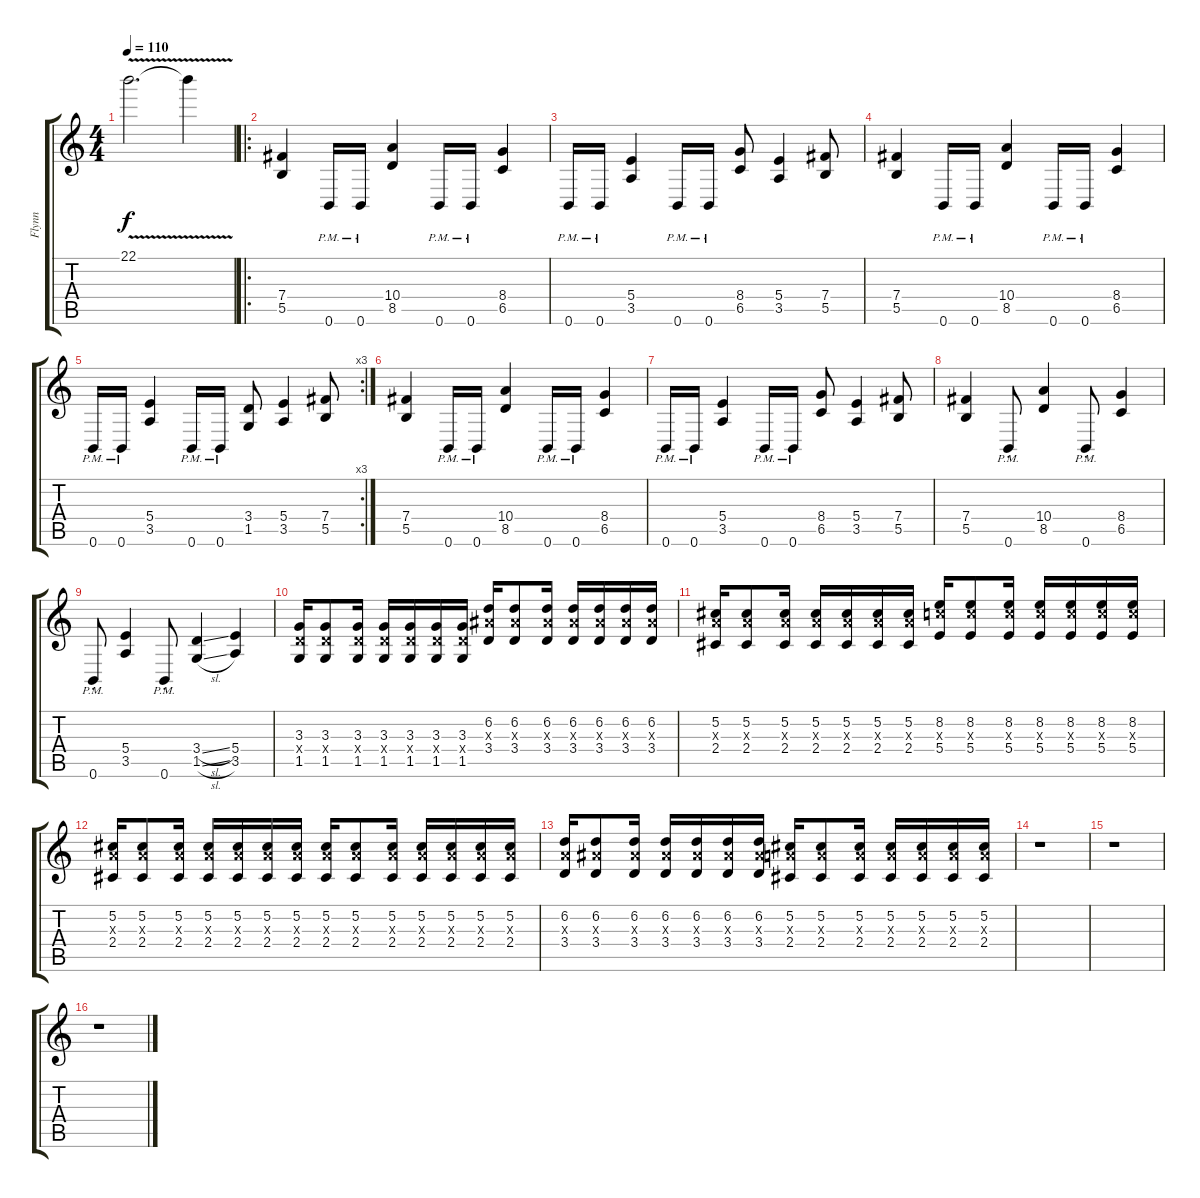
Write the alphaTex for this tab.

\track ("Flynn" "Flynn") {instrument distortionguitar}
\staff {score tabs}
\tuning (Db4 Ab3 E3 B2 Gb2 B1) {hide}
\ts (4 4)
\tempo 110
\clef g2
\ks c
22.1{v}.2{d dy f} 22.1{t}.4 |
\ro
(7.4 5.5).4 0.6{pm}.16 0.6{pm}.16 (10.4 8.5).4 0.6{pm}.16 0.6{pm}.16 (8.4 6.5).4 |
0.6{pm}.16 0.6{pm}.16 (5.4 3.5).4 0.6{pm}.16 0.6{pm}.16 (8.4 6.5).8 (5.4 3.5).4 (7.4 5.5).8 |
(7.4 5.5).4 0.6{pm}.16 0.6{pm}.16 (10.4 8.5).4 0.6{pm}.16 0.6{pm}.16 (8.4 6.5).4 |
\rc 3
0.6{pm}.16 0.6{pm}.16 (5.4 3.5).4 0.6{pm}.16 0.6{pm}.16 (3.4 1.5).8 (5.4 3.5).4 (7.4 5.5).8 |
(7.4 5.5).4 0.6{pm}.16 0.6{pm}.16 (10.4 8.5).4 0.6{pm}.16 0.6{pm}.16 (8.4 6.5).4 |
0.6{pm}.16 0.6{pm}.16 (5.4 3.5).4 0.6{pm}.16 0.6{pm}.16 (8.4 6.5).8 (5.4 3.5).4 (7.4 5.5).8 |
(7.4 5.5).4 0.6{pm st}.8 (10.4 8.5).4 0.6{pm st}.8 (8.4 6.5).4 |
0.6{pm st}.8 (5.4 3.5).4 0.6{pm st}.8 (3.4{sl} 1.5{sl}).4 (5.4 3.5).4 |
(3.3 3.4{x} 1.5).16 (3.3 3.4{x} 1.5).8 (3.3 3.4{x} 1.5).16 (3.3 3.4{x} 1.5).16 (3.3 3.4{x} 1.5).16 (3.3 3.4{x} 1.5).16 (3.3 3.4{x} 1.5).16 (6.2 6.3{x} 3.4).16 (6.2 6.3{x} 3.4).8 (6.2 6.3{x} 3.4).16 (6.2 6.3{x} 3.4).16 (6.2 6.3{x} 3.4).16 (6.2 6.3{x} 3.4).16 (6.2 6.3{x} 3.4).16 |
(5.2 5.3{x} 2.4).16 (5.2 5.3{x} 2.4).8 (5.2 5.3{x} 2.4).16 (5.2 5.3{x} 2.4).16 (5.2 5.3{x} 2.4).16 (5.2 5.3{x} 2.4).16 (5.2 5.3{x} 2.4).16 (8.2 8.3{x} 5.4).16 (8.2 8.3{x} 5.4).8 (8.2 8.3{x} 5.4).16 (8.2 8.3{x} 5.4).16 (8.2 8.3{x} 5.4).16 (8.2 8.3{x} 5.4).16 (8.2 8.3{x} 5.4).16 |
(5.2 5.3{x} 2.4).16 (5.2 5.3{x} 2.4).8 (5.2 5.3{x} 2.4).16 (5.2 5.3{x} 2.4).16 (5.2 5.3{x} 2.4).16 (5.2 5.3{x} 2.4).16 (5.2 5.3{x} 2.4).16 (5.2 5.3{x} 2.4).16 (5.2 5.3{x} 2.4).8 (5.2 5.3{x} 2.4).16 (5.2 5.3{x} 2.4).16 (5.2 5.3{x} 2.4).16 (5.2 5.3{x} 2.4).16 (5.2 5.3{x} 2.4).16 |
(6.2 5.3{x} 3.4).16 (6.2 6.3{x} 3.4).8 (6.2 6.3{x} 3.4).16 (6.2 6.3{x} 3.4).16 (6.2 6.3{x} 3.4).16 (6.2 6.3{x} 3.4).16 (6.2 6.3{x} 3.4).16 (5.2 5.3{x} 2.4).16 (5.2 5.3{x} 2.4).8 (5.2 5.3{x} 2.4).16 (5.2 5.3{x} 2.4).16 (5.2 5.3{x} 2.4).16 (5.2 5.3{x} 2.4).16 (5.2 5.3{x} 2.4).16 |
r.1 |
r.1 |
r.1
